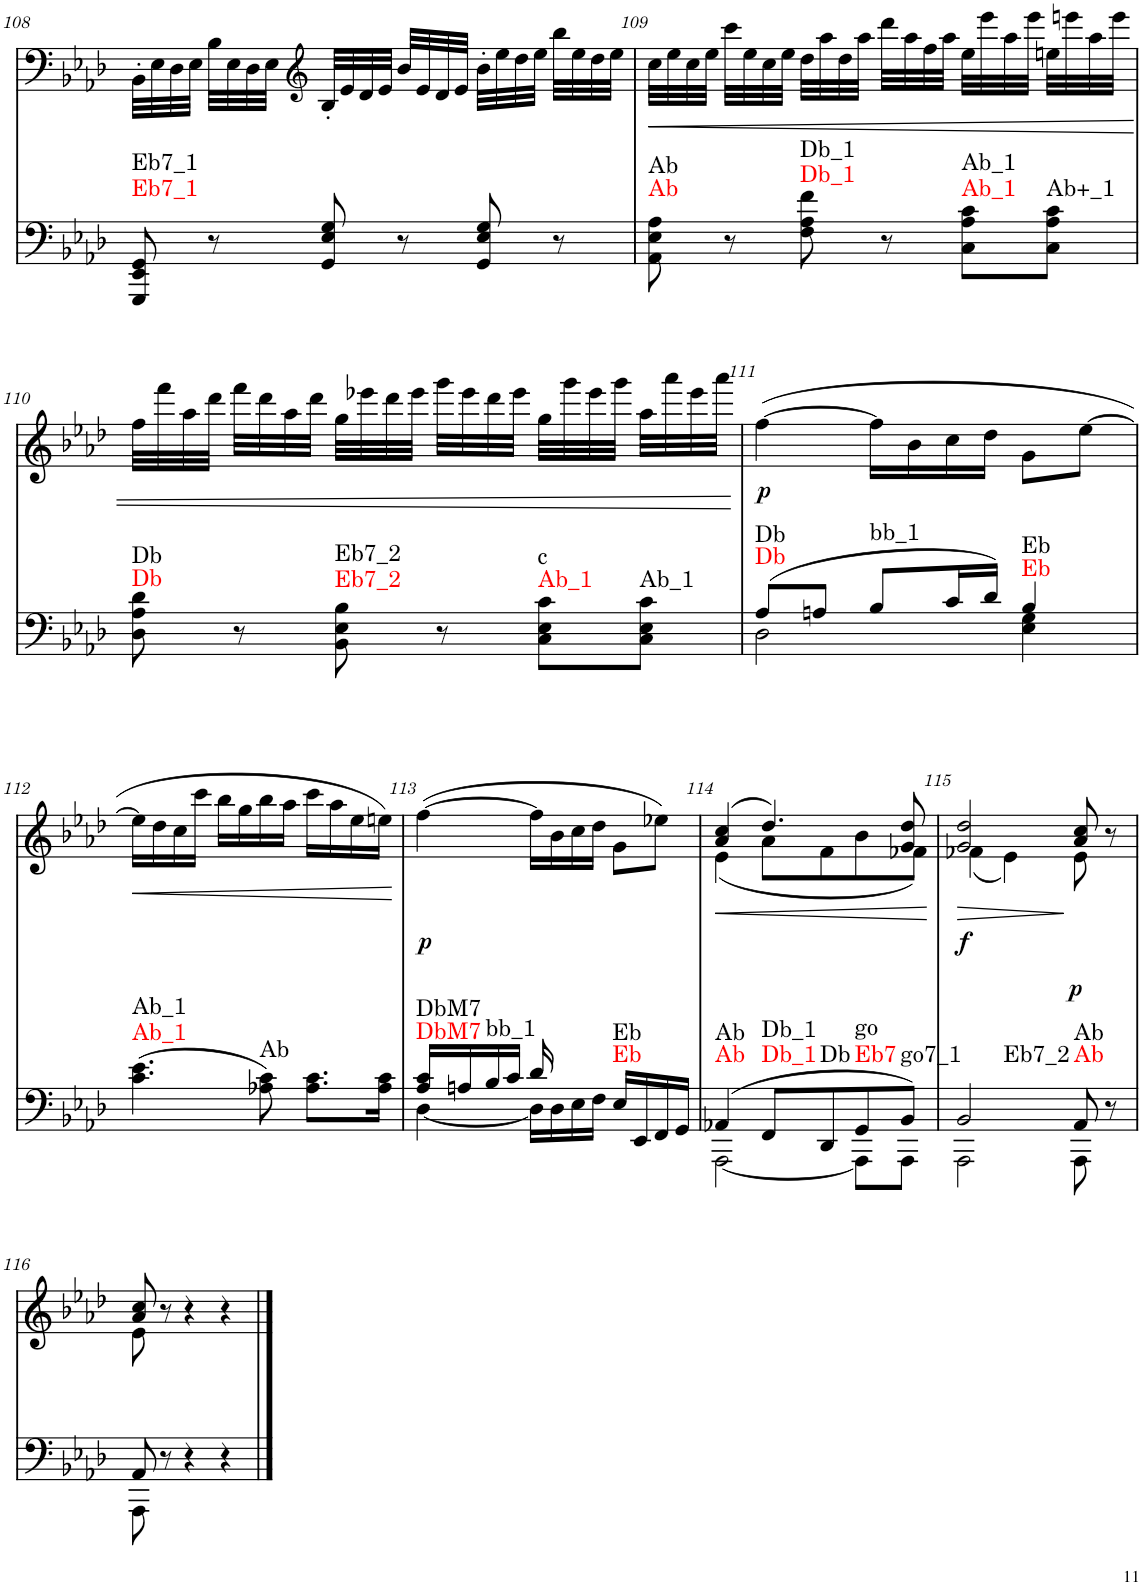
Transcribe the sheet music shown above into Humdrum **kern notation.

**kern	**harte	**kern	**text	**dynam
*part2	*part2	*part1	*part1	*part1
*staff2	*	*staff1	*staff1	*staff1
*I"Piano	*	*I"Piano	*	*
*I'Pno	*	*I'Pno	*	*
!!LO:PB:g=z
*clefF4	*	*clefF4	*	*
*k[b-e-a-d-]	*	*k[b-e-a-d-]	*	*
*M3/4	*	*M3/4	*	*
=108	=108	=108	=108	=108
!	!LO:H:n=1:kt=Eb7_1	!	!	!
!	!LO:H:n=2:kt=Eb7_1	!	!	!
8GGG/ 8EE-/ 8GG/	N N	32BB-'\LLL	.	.
.	.	32E-\	.	.
.	.	32D-\	.	.
.	.	32E-\JJJ	.	.
8r	.	32B-\LLL	.	.
.	.	32E-\	.	.
.	.	32D-\	.	.
.	.	32E-\JJJ	.	.
*	*	*clefG2	*	*
8GG/ 8E-/ 8G/	.	32B-'/LLL	.	.
.	.	32e-/	.	.
.	.	32d-/	.	.
.	.	32e-/JJJ	.	.
8r	.	32b-/LLL	.	.
.	.	32e-/	.	.
.	.	32d-/	.	.
.	.	32e-/JJJ	.	.
8GG/ 8E-/ 8G/	.	32b-'\LLL	.	.
.	.	32ee-\	.	.
.	.	32dd-\	.	.
.	.	32ee-\JJJ	.	.
8r	.	32bb-\LLL	.	.
.	.	32ee-\	.	.
.	.	32dd-\	.	.
.	.	32ee-\JJJ	.	.
=109	=109	=109	=109	=109
!	!LO:H:n=1:kt=Ab	!	!	!LO:HP:b
!	!LO:H:n=2:kt=Ab	!	!	!
8AA-\ 8E-\ 8A-\	N N	32cc\LLL	.	<
.	.	32ee-\	.	.
.	.	32cc\	.	.
.	.	32ee-\JJJ	.	.
8r	.	32ccc\LLL	.	.
.	.	32ee-\	.	.
.	.	32cc\	.	.
.	.	32ee-\JJJ	.	.
!	!LO:H:n=1:kt=Db_1	!	!	!
!	!LO:H:n=2:kt=Db_1	!	!	!
8F\ 8A-\ 8f\	N N	32dd-\LLL	.	.
.	.	32aa-\	.	.
.	.	32dd-\	.	.
.	.	32aa-\JJJ	.	.
8r	.	32ddd-\LLL	.	.
.	.	32aa-\	.	.
.	.	32ff\	.	.
.	.	32aa-\JJJ	.	.
!	!LO:H:n=1:kt=Ab_1	!	!	!
!	!LO:H:n=2:kt=Ab_1	!	!	!
8C\ 8A-\ 8c\L	N N	32ee-\LLL	.	.
.	.	32eee-\	.	.
.	.	32aa-\	.	.
.	.	32eee-\JJJ	.	.
!	!LO:H:kt=Ab+_1	!	!	!
8C\ 8A-\ 8c\J	N	32een\LLL	.	.
.	.	32eeen\	.	.
.	.	32aa-\	.	.
.	.	32eee\JJJ	.	.
!!LO:LB:g=z
=110	=110	=110	=110	=110
!	!LO:H:n=1:kt=Db	!	!	!
!	!LO:H:n=2:kt=Db	!	!	!
8D-\ 8A-\ 8d-\	N N	32ff\LLL	.	.
.	.	32fff\	.	.
.	.	32aa-\	.	.
.	.	32ddd-\JJJ	.	.
8r	.	32fff\LLL	.	.
.	.	32ddd-\	.	.
.	.	32aa-\	.	.
.	.	32ddd-\JJJ	.	.
!	!LO:H:n=1:kt=Eb7_2	!	!	!
!	!LO:H:n=2:kt=Eb7_2	!	!	!
8BB-\ 8E-\ 8B-\	N N	32gg\LLL	.	.
.	.	32eee-X\	.	.
.	.	32ddd-\	.	.
.	.	32eee-\JJJ	.	.
8r	.	32ggg\LLL	.	.
.	.	32eee-\	.	.
.	.	32ddd-\	.	.
.	.	32eee-\JJJ	.	.
!	!LO:H:n=1:kt=Ab_1	!	!	!
!	!LO:H:n=2:kt=c	!	!	!
8C\ 8E-\ 8c\L	N N	32gg\LLL	.	.
.	.	32ggg\	.	.
.	.	32eee-\	.	.
.	.	32ggg\JJJ	.	.
!	!LO:H:kt=Ab_1	!	!	!
8C\ 8E-\ 8c\J	N	32aa-\LLL	.	.
.	.	32aaa-\	.	.
.	.	32eee-\	.	.
.	.	32aaa-\JJJ	.	.
.	.	.	.	[
=111	=111	=111	=111	=111
*^	*	*	*	*
!	!	!LO:H:n=1:kt=Db	!	!LO:LY:b	!
!	!	!LO:H:n=2:kt=Db	!	!	!
(8A-/L	2D-\	N N	([4ff\	.	.
8An/J	.	.	.	.	.
!	!	!LO:H:kt=bb_1	!	!	!
8B-/L	.	N	16ff\LL]	.	.
.	.	.	16b-\	.	.
16c/L	.	.	16cc\	.	.
16d-/JJ)	.	.	16dd-\JJ	.	.
!	!	!LO:H:n=1:kt=Eb	!	!	!
!	!	!LO:H:n=2:kt=Eb	!	!	!
4B-/	4E-\ 4G\	N N	8g\L	.	.
.	.	.	[8ee-\J	.	.
*v	*v	*	*	*	*
!!LO:LB:g=z
=112	=112	=112	=112	=112
!	!LO:H:n=1:kt=Ab_1	!	!	!LO:HP:b
!	!LO:H:n=2:kt=Ab_1	!	!	!
(4.c\ 4.e-\	N N	16ee-\LL]	.	<
.	.	16dd-\	.	.
.	.	16cc\	.	.
.	.	16ccc\JJ	.	.
.	.	16bb-\LL	.	.
.	.	16gg\	.	.
!	!LO:H:kt=Ab	!	!	!
8A-X\ 8c\)	N	16bb-\	.	.
.	.	16aa-\JJ	.	.
8.A-\ 8.c\L	.	16ccc\LL	.	.
.	.	16aa-\	.	.
.	.	16ee-\	.	.
16A-\ 16c\Jk	.	16een\JJ)	.	.
.	.	.	.	[
=113	=113	=113	=113	=113
*^	*	*	*	*
!	!	!LO:H:n=1:kt=DbM7	!	!LO:LY:b	!
!	!	!LO:H:n=2:kt=DbM7	!	!	!
16A-/ 16c/LL	[4D-\	N N	([4ff\	.	.
16An/	.	.	.	.	.
!	!	!LO:H:kt=bb_1	!	!	!
16B-/	.	N	.	.	.
16c/JJ	.	.	.	.	.
16d-/	16D-\LL]	.	16ff\LL]	.	.
8.ryy	16D-\	.	16b-\	.	.
.	16E-\	.	16cc\	.	.
.	16F\JJ	.	16dd-\JJ	.	.
!	!	!LO:H:n=1:kt=Eb	!	!	!
!	!	!LO:H:n=2:kt=Eb	!	!	!
4ryy	16E-/LL	N N	8g\L	.	.
.	16EE-/	.	.	.	.
.	16FF/	.	8ee-X\J)	.	.
.	16GG/JJ	.	.	.	.
=114	=114	=114	=114	=114	=114
!	!	!LO:H:n=1:kt=Ab	!	!	!LO:HP:b
*	*	*	*^	*	*
!	!	!LO:H:n=2:kt=Ab	!	!	!	!
(4AA-X/	[2AAA-\	N N	(4a-/ 4cc/	(4e-\	.	<
!	!	!LO:H:n=1:kt=Db_1	!	!	!	!
!	!	!LO:H:n=2:kt=Db_1	!	!	!	!
8FF/L	.	N N	4.dd-/)	8a-\L	.	.
!	!	!LO:H:kt=Db	!	!	!	!
8DD-/	.	N	.	8f\	.	.
!	!	!LO:H:n=1:kt=Eb7	!	!	!	!
!	!	!LO:H:n=2:kt=go	!	!	!	!
8GG/	8AAA-\L]	N N	.	8b-\	.	.
!	!	!LO:H:kt=go7_1	!	!	!	!
8BB-/J)	8AAA-\J	N	8g/ 8dd-/	8f-X\J)	.	.
*v	*v	*	*	*	*	*
*	*	*v	*v	*	*
.	.	.	.	[
=115	=115	=115	=115	=115
*^	*	*	*	*
!	!	!LO:H:kt=Eb7_2	!	!LO:LY:b	!LO:HP:b
*	*	*	*^	*	*
2BB-/	2AAA-\	N	2g/ 2dd-/	(4f-X\	.	>
.	.	.	.	4e-\)	.	.
!	!	!LO:H:n=1:kt=Ab	!	!	!LO:LY:b	!
!	!	!LO:H:n=2:kt=Ab	!	!	!	!
8AA-/	8AAA-\	N N	8a-/ 8cc/	8e-\	.	]
8r	8ryy	.	8r	8ryy	.	.
!!LO:LB:g=z	!!
=116	=116	=116	=116	=116	=116	=116
8AA-/	8AAA-\	.	8a-/ 8cc/	8e-\	.	.
8r	2ryy	.	8r	2ryy	.	.
4r	.	.	4r	.	.	.
4r	.	.	4r	.	.	.
.	8ryy	.	.	8ryy	.	.
*v	*v	*	*	*	*	*
*	*	*v	*v	*	*
==	==	==	==	==
*-	*-	*-	*-	*-
